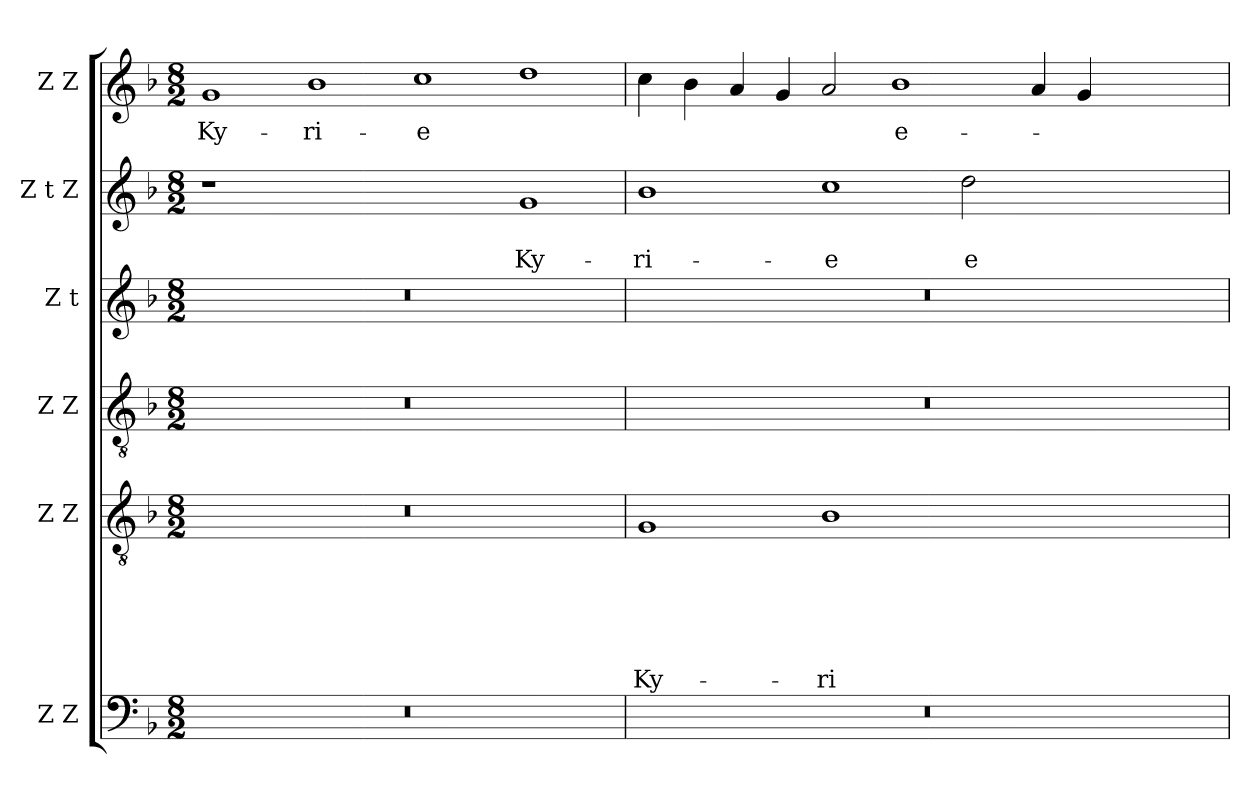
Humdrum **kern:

**kern	**kern	**text	**text	**text	**text	**text	**text	**kern	**kern	**kern	**text	**text	**kern	**text
*part6	*part5	*part5	*part5	*part5	*part5	*part5	*part5	*part4	*part3	*part2	*part2	*part2	*part1	*part1
*staff6	*staff5	*staff5	*staff5	*staff5	*staff5	*staff5	*staff5	*staff4	*staff3	*staff2	*staff2	*staff2	*staff1	*staff1
*I"Z Z	*I"Z Z	*	*	*	*	*	*	*I"Z Z	*I"Z t	*I"Z t Z	*	*	*I"Z Z	*
*clefF4	*clefGv2	*	*	*	*	*	*	*clefGv2	*clefG2	*clefG2	*	*	*clefG2	*
*k[b-]	*k[b-]	*	*	*	*	*	*	*k[b-]	*k[b-]	*k[b-]	*	*	*k[b-]	*
*F:	*F:	*	*	*	*	*	*	*F:	*F:	*F:	*	*	*F:	*
*M8/2	*M8/2	*	*	*	*	*	*	*M8/2	*M8/2	*M8/2	*	*	*M8/2	*
=1	=1	=1	=1	=1	=1	=1	=1	=1	=1	=1	=1	=1	=1	=1
!	!	!	!	!	!	!	!	!	!	!	!	!	!	!LO:LY:b
00r	00r	.	.	.	.	.	.	00r	00r	1r	.	.	1g	Ky-
!	!	!	!	!	!	!	!	!	!	!	!	!	!	!LO:LY:b
.	.	.	.	.	.	.	.	.	.	0ryy	.	.	1b-	-ri-
!	!	!	!	!	!	!	!	!	!	!	!	!	!	!LO:LY:b:rj
.	.	.	.	.	.	.	.	.	.	.	.	.	1cc	-e
!	!	!	!	!	!	!	!	!	!	!	!	!LO:LY:b	!	!
.	.	.	.	.	.	.	.	.	.	1g	.	Ky-	1dd	.
=2	=2	=2	=2	=2	=2	=2	=2	=2	=2	=2	=2	=2	=2	=2
!	!	!	!	!	!	!	!LO:LY:b	!	!	!	!	!LO:LY:b	!	!
00r	1G	.	.	.	.	.	Ky-	00r	00r	1b-	.	-ri-	4cc\	.
.	.	.	.	.	.	.	.	.	.	.	.	.	4b-\	.
.	.	.	.	.	.	.	.	.	.	.	.	.	4a/	.
.	.	.	.	.	.	.	.	.	.	.	.	.	4g/	.
!	!	!	!	!	!	!	!LO:LY:b	!	!	!	!	!LO:LY:b:rj	!	!
.	1B-	.	.	.	.	.	-ri-	.	.	1cc	.	-e	2a/	.
!	!	!	!	!	!	!	!	!	!	!	!	!	!	!LO:LY:b:rj
.	.	.	.	.	.	.	.	.	.	.	.	.	1b-	e-
!	!	!	!	!	!	!	!	!	!	!	!	!LO:LY:b:rj	!	!
.	0ryy	.	.	.	.	.	.	.	.	2dd\	.	e-	.	.
.	.	.	.	.	.	.	.	.	.	1.ryy	.	.	4a/	.
.	.	.	.	.	.	.	.	.	.	.	.	.	4g/	.
.	.	.	.	.	.	.	.	.	.	.	.	.	1ryy	.
=	=	=	=	=	=	=	=	=	=	=	=	=	=	=
*-	*-	*-	*-	*-	*-	*-	*-	*-	*-	*-	*-	*-	*-	*-
